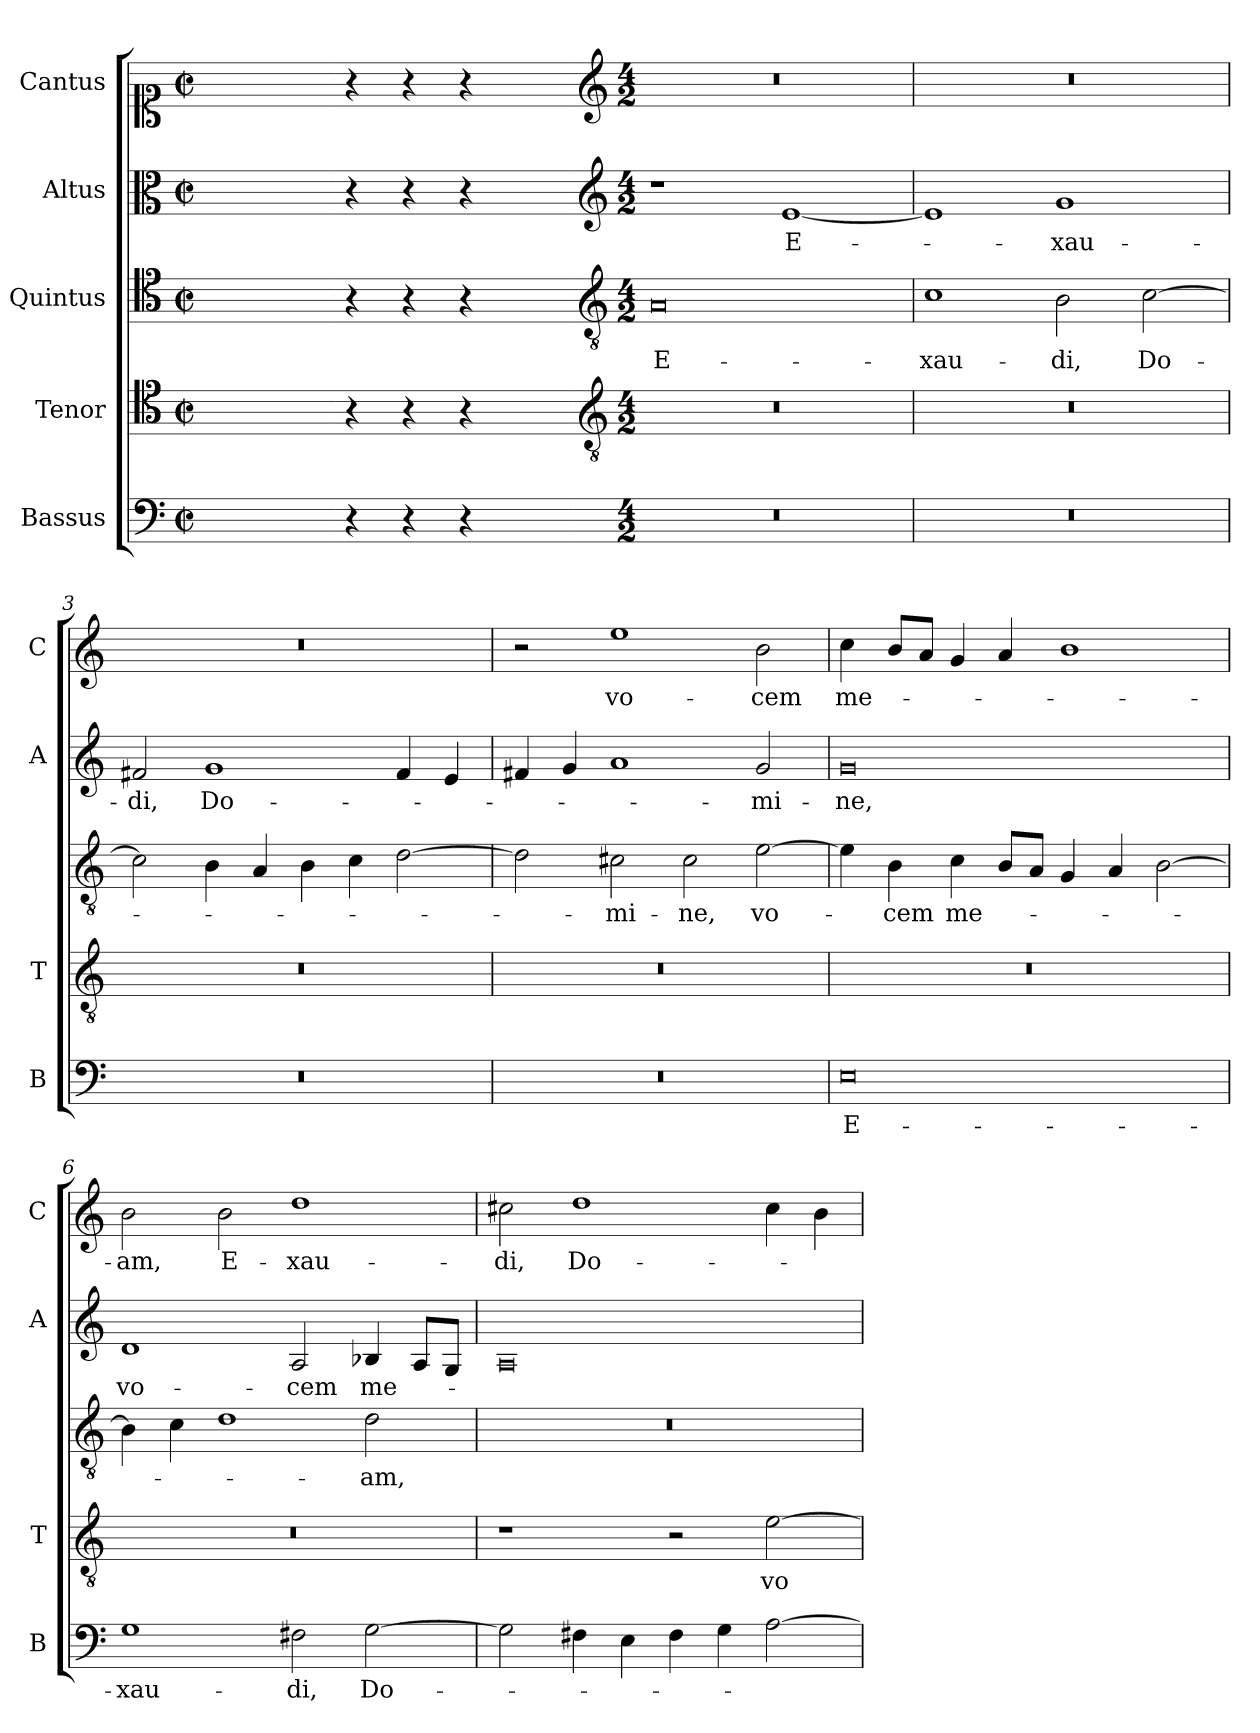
**kern	**text	**kern	**text	**kern	**text	**kern	**text	**kern	**text
*part5	*part5	*part4	*part4	*part3	*part3	*part2	*part2	*part1	*part1
*staff5	*staff5	*staff4	*staff4	*staff3	*staff3	*staff2	*staff2	*staff1	*staff1
*I"Bassus	*	*I"Tenor	*	*I"Quintus	*	*I"Altus	*	*I"Cantus	*
*I'B	*	*I'T	*	*	*	*I'A	*	*I'C	*
*clefF4	*	*clefC4	*	*clefC4	*	*clefC3	*	*clefC1	*
*k[]	*	*k[]	*	*k[]	*	*k[]	*	*k[]	*
*C:	*	*C:	*	*C:	*	*C:	*	*C:	*
*M2/2	*	*M2/2	*	*M2/2	*	*M2/2	*	*M2/2	*
*met(c|)	*	*met(c|)	*	*met(c|)	*	*met(c|)	*	*met(c|)	*
=	=	=	=	=	=	=	=	=	=
1ryy	.	1ryy	.	1ryy	.	1ryy	.	1ryy	.
=1X-	=1X-	=1X-	=1X-	=1X-	=1X-	=1X-	=1X-	=1X-	=1X-
4r	.	4r	.	4r	.	4r	.	4r	.
4r	.	4r	.	4r	.	4r	.	4r	.
4r	.	4r	.	4r	.	4r	.	4r	.
4ryy	.	4ryy	.	4ryy	.	4ryy	.	4ryy	.
=1-	=1-	=1-	=1-	=1-	=1-	=1-	=1-	=1-	=1-
*	*	*clefGv2	*	*clefGv2	*	*clefG2	*	*clefG2	*
*M4/2	*	*M4/2	*	*M4/2	*	*M4/2	*	*M4/2	*
!	!	!	!	!	!LO:LY:b	!	!	!	!
0r	.	0r	.	0A	E-	1r	.	0r	.
!	!	!	!	!	!	!	!LO:LY:b	!	!
.	.	.	.	.	.	[1e	E-	.	.
=2	=2	=2	=2	=2	=2	=2	=2	=2	=2
!	!	!	!	!	!LO:LY:b	!	!	!	!
0r	.	0r	.	1c	-xau-	1e]	.	0r	.
!	!	!	!	!	!LO:LY:b	!	!LO:LY:b	!	!
.	.	.	.	2B\	-di,	1g	-xau-	.	.
!	!	!	!	!	!LO:LY:b	!	!	!	!
.	.	.	.	[2c\	Do-	.	.	.	.
=3	=3	=3	=3	=3	=3	=3	=3	=3	=3
!	!	!	!	!	!	!	!LO:LY:b	!	!
0r	.	0r	.	2c\]	.	2f#X/	-di,	0r	.
!	!	!	!	!	!	!	!LO:LY:b	!	!
.	.	.	.	4B\	.	1g	Do-	.	.
.	.	.	.	4A/	.	.	.	.	.
.	.	.	.	4B\	.	.	.	.	.
.	.	.	.	4c\	.	.	.	.	.
.	.	.	.	[2d\	.	4f#/	.	.	.
.	.	.	.	.	.	4e/	.	.	.
=4	=4	=4	=4	=4	=4	=4	=4	=4	=4
0r	.	0r	.	2d\]	.	4f#X/	.	2r	.
.	.	.	.	.	.	4g/	.	.	.
!	!	!	!	!	!LO:LY:b	!	!	!	!LO:LY:b
.	.	.	.	2c#X\	-mi-	1a	.	1ee	vo-
!	!	!	!	!	!LO:LY:b	!	!	!	!
.	.	.	.	2c#\	-ne,	.	.	.	.
!	!	!	!	!	!LO:LY:b	!	!LO:LY:b	!	!LO:LY:b
.	.	.	.	[2e\	vo-	2g/	-mi-	2b\	-cem
!!LO:LB:g=z
=5	=5	=5	=5	=5	=5	=5	=5	=5	=5
!	!LO:LY:b	!	!	!	!	!	!LO:LY:b	!	!LO:LY:b
0E	E-	0r	.	4e\]	.	0g	-ne,	4cc\	me-
!	!	!	!	!	!LO:LY:b	!	!	!	!
.	.	.	.	4B\	-cem	.	.	8b/L	.
.	.	.	.	.	.	.	.	8a/J	.
!	!	!	!	!	!LO:LY:b	!	!	!	!
.	.	.	.	4c\	me-	.	.	4g/	.
.	.	.	.	8B/L	.	.	.	4a/	.
.	.	.	.	8A/J	.	.	.	.	.
.	.	.	.	4G/	.	.	.	1b	.
.	.	.	.	4A/	.	.	.	.	.
.	.	.	.	[2B\	.	.	.	.	.
=6	=6	=6	=6	=6	=6	=6	=6	=6	=6
!	!LO:LY:b	!	!	!	!	!	!LO:LY:b	!	!LO:LY:b
1G	-xau-	0r	.	4B\]	.	1d	vo-	2b\	-am,
.	.	.	.	4c\	.	.	.	.	.
!	!	!	!	!	!	!	!	!	!LO:LY:b
.	.	.	.	1d	.	.	.	2b\	E-
!	!LO:LY:b	!	!	!	!	!	!LO:LY:b	!	!LO:LY:b
2F#X\	-di,	.	.	.	.	2A/	-cem	1dd	-xau-
!	!LO:LY:b	!	!	!	!LO:LY:b	!	!LO:LY:b	!	!
[2G\	Do-	.	.	2d\	-am,	4B-X/	me-	.	.
.	.	.	.	.	.	8A/L	.	.	.
.	.	.	.	.	.	8G/J	.	.	.
=7	=7	=7	=7	=7	=7	=7	=7	=7	=7
!	!	!	!	!	!	!	!	!	!LO:LY:b
2G\]	.	1r	.	0r	.	0A	.	2cc#X\	-di,
!	!	!	!	!	!	!	!	!	!LO:LY:b
4F#X\	.	.	.	.	.	.	.	1dd	Do-
4E\	.	.	.	.	.	.	.	.	.
4F#\	.	2r	.	.	.	.	.	.	.
4G\	.	.	.	.	.	.	.	.	.
!	!	!	!LO:LY:b	!	!	!	!	!	!
[2A\	.	[2e\	vo-	.	.	.	.	4cc#\	.
.	.	.	.	.	.	.	.	4b\	.
=	=	=	=	=	=	=	=	=	=
*-	*-	*-	*-	*-	*-	*-	*-	*-	*-
